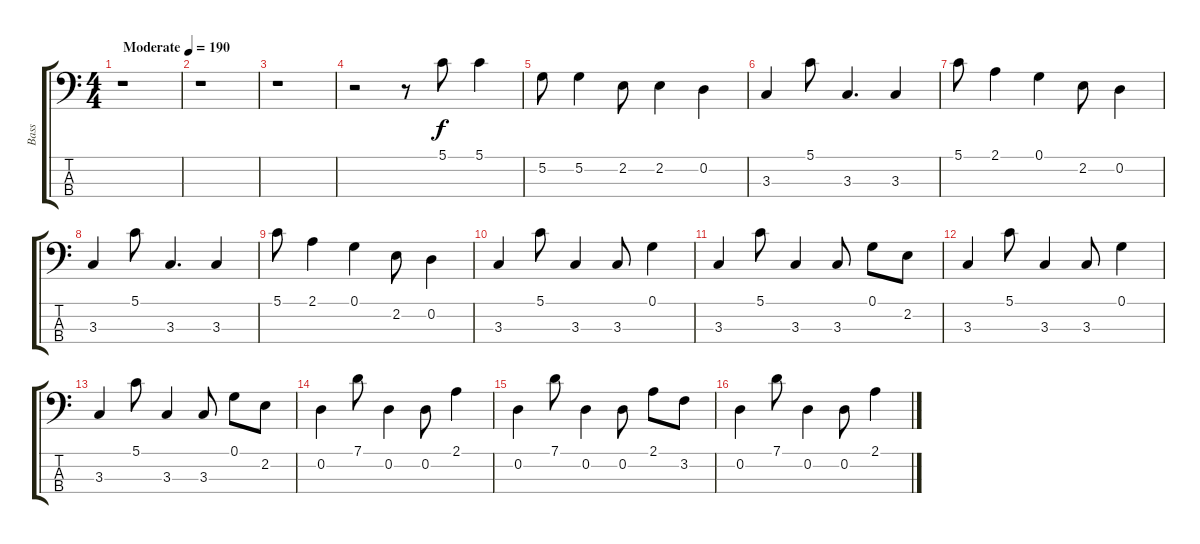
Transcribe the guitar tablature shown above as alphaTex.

\track ("Bass" "Bass") {instrument electricbasspick}
\staff {score tabs}
\tuning (G2 D2 A1 E1) {hide}
\ts (4 4)
\tempo (190 "Moderate")
\clef f4
\ks c
r.1{dy f instrument electricbasspick} |
r.1 |
r.1 |
r.2 r.8 5.1.8 5.1.4 |
5.2.8 5.2.4 2.2.8 2.2.4 0.2.4 |
3.3.4 5.1.8 3.3.4{d} 3.3.4 |
5.1.8 2.1.4 0.1.4 2.2.8 0.2.4 |
3.3.4 5.1.8 3.3.4{d} 3.3.4 |
5.1.8 2.1.4 0.1.4 2.2.8 0.2.4 |
3.3.4 5.1.8 3.3.4 3.3.8 0.1.4 |
3.3.4 5.1.8 3.3.4 3.3.8 0.1.8 2.2.8 |
3.3.4 5.1.8 3.3.4 3.3.8 0.1.4 |
3.3.4 5.1.8 3.3.4 3.3.8 0.1.8 2.2.8 |
0.2.4 7.1.8 0.2.4 0.2.8 2.1.4 |
0.2.4 7.1.8 0.2.4 0.2.8 2.1.8 3.2.8 |
0.2.4 7.1.8 0.2.4 0.2.8 2.1.4
